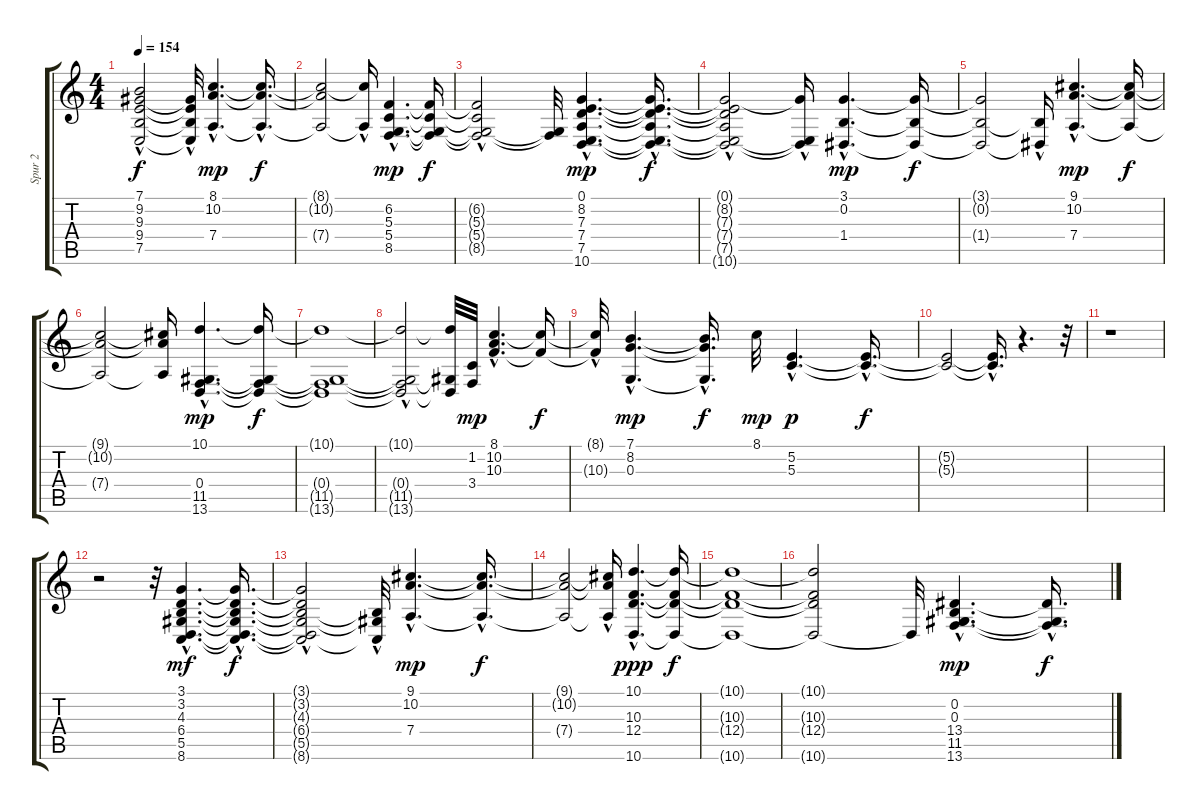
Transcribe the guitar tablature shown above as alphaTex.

\track ("Spur 2" "Spur 2") {instrument pad8sweep}
\staff {score tabs}
\tuning (E4 B3 G3 D3 A2 E2) {hide}
\ts (4 4)
\tempo 154
\clef g2
\ks c
(7.1{hac t} 9.2{t} 9.3{t} 9.4{t} 7.5{t}).2{dy f} (9.2{hac t} 9.3{t} 9.4{hac t} 7.5{t}).32 (8.1{hac} 10.2{hac} 7.4{hac}).4{d dy mp} (8.1{hac t} 10.2{hac t} 7.4{hac t}).16{d dy f} |
(8.1{t} 10.2{t} 7.4{t}).2 (8.1{hac t} 7.4{t}).16 (6.2{hac} 5.3{hac} 5.4{hac} 8.5{hac}).4{d dy mp} (6.2{t} 5.3{t} 5.4{t} 8.5{t}).16{dy f} |
(6.2{hac t} 5.3{t} 5.4{t} 8.5{t}).2 (5.4{t} 8.5{t}).32 (0.1{hac} 8.2{hac} 7.3{hac} 7.4{hac} 7.5{hac} 10.6{hac}).4{d dy mp} (0.1{hac t} 8.2{hac t} 7.3{hac t} 7.4{hac t} 7.5{hac t} 10.6{hac t}).16{d dy f} |
(0.1{t} 8.2{t} 7.3{t} 7.4{hac t} 7.5{t} 10.6{t}).2 (8.2{hac t} 7.5{t} 10.6{t}).16 (3.1{hac} 0.2{hac} 1.4{hac}).4{d dy mp} (3.1{t} 0.2{t} 1.4{t}).16{dy f} |
(3.1{t} 0.2{t} 1.4{t}).2 (0.2{hac t} 1.4{t}).16 (9.1{hac} 10.2{hac} 7.4{hac}).4{d dy mp} (9.1{t} 10.2{t} 7.4{t}).16{dy f} |
(9.1{t} 10.2{t} 7.4{t}).2 (9.1{t} 10.2{t} 7.4{t}).16 (10.1{hac} 0.4{hac} 11.5{hac} 13.6{hac}).4{d dy mp} (10.1{t} 0.4{t} 11.5{t} 13.6{t}).16{dy f} |
(10.1{t} 0.4{t} 11.5{t} 13.6{t}).1 |
(10.1{t} 0.4{t} 11.5{t} 13.6{hac t}).2 (10.1{t} 0.4{t} 11.5{t}).32 (1.2 3.4).32{dy mp} (8.1{hac} 10.2 10.3{hac}).4{d} (8.1{t} 10.3{t}).16{dy f} |
(8.1{t} 10.3{hac t}).32 (7.1{hac} 8.2{hac} 0.3{hac}).4{d dy mp} (7.1{hac t} 8.2{t} 0.3{t}).16{d dy f} 8.1.32{dy mp} (5.2{hac} 5.3{hac}).4{d dy p} (5.2{hac t} 5.3{hac t}).16{d dy f} |
(5.2{t} 5.3{t}).2 (5.2{t} 5.3{hac t}).16{d} r.4{d} r.32 |
r.1 |
r.2 r.32 (3.1{hac} 3.2{hac} 4.3{hac} 6.4{hac} 5.5{hac} 8.6{hac}).4{d dy mf} (3.1{hac t} 3.2{hac t} 4.3{hac t} 6.4{hac t} 5.5{hac t} 8.6{hac t}).16{d dy f} |
(3.1{hac t} 3.2{t} 4.3{t} 6.4{t} 5.5{t} 8.6{t}).2 (4.3{hac t} 6.4{hac t} 8.6{t}).32 (9.1{hac} 10.2{hac} 7.4{hac}).4{d dy mp} (9.1{hac t} 10.2{hac t} 7.4{hac t}).16{d dy f} |
(9.1{t} 10.2{t} 7.4{t}).2 (9.1{t} 10.2{t} 7.4{hac t}).16 (10.1{hac} 10.3{hac} 12.4{hac} 10.6{hac}).4{d dy ppp} (10.1{t} 10.3{t} 12.4{t} 10.6{t}).16{dy f} |
(10.1{t} 10.3{t} 12.4{t} 10.6{t}).1 |
(10.1{t} 10.3{t} 12.4{t} 10.6{t}).2 10.6{t}.32 (0.2{hac} 0.3{hac} 13.4{hac} 11.5{hac} 13.6{hac}).4{d dy mp} (13.4{hac t} 11.5{hac t} 13.6{hac t}).16{d dy f}
